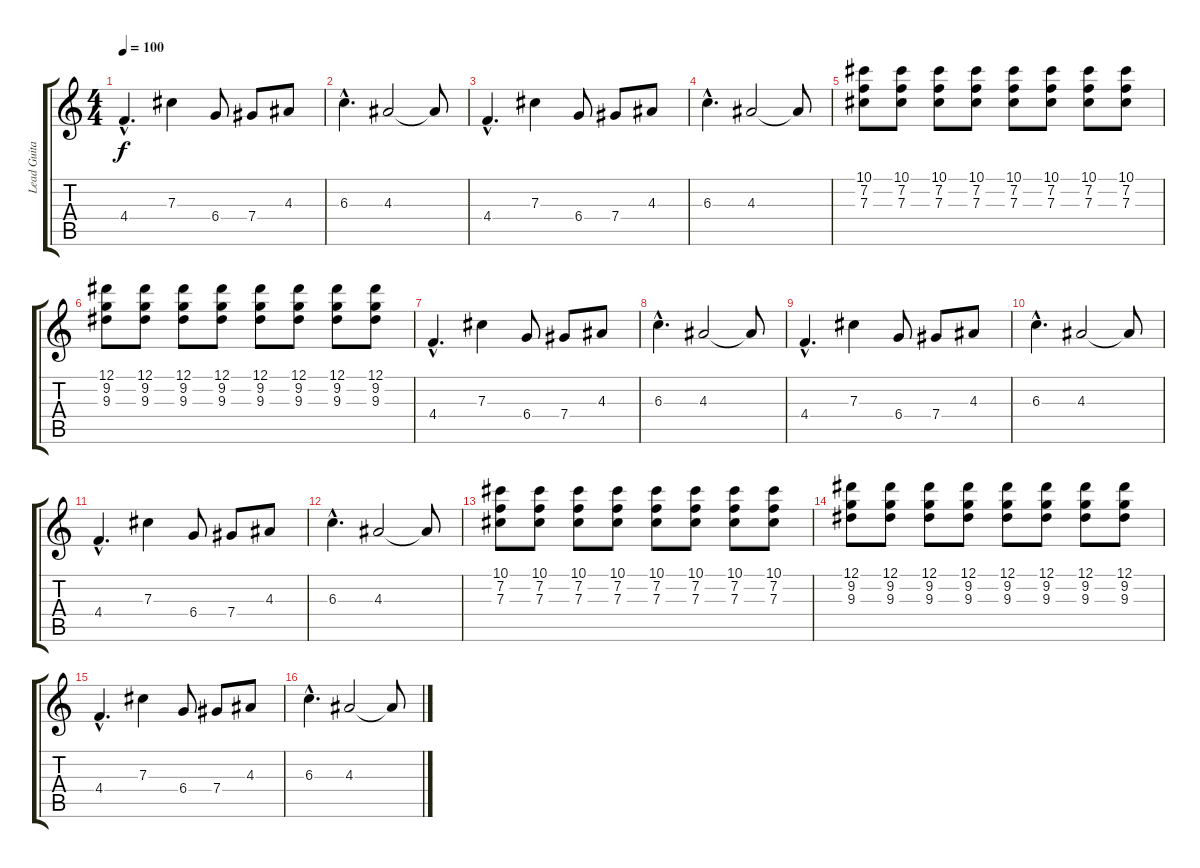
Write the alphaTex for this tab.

\track ("Lead Guitar" "Lead Guita") {instrument overdrivenguitar}
\staff {score tabs}
\tuning (Eb4 Bb3 Gb3 Db3 Ab2 Eb2) {hide}
\ts (4 4)
\tempo 100
\clef g2
\ks c
4.4{hac}.4{d dy f} 7.3.4 6.4.8 7.4.8 4.3.8 |
6.3{hac}.4{d} 4.3.2 4.3{t}.8 |
4.4{hac}.4{d} 7.3.4 6.4.8 7.4.8 4.3.8 |
6.3{hac}.4{d} 4.3.2 4.3{t}.8 |
(10.1 7.2 7.3).8{volume 8} (10.1 7.2 7.3).8 (10.1 7.2 7.3).8 (10.1 7.2 7.3).8 (10.1 7.2 7.3).8 (10.1 7.2 7.3).8 (10.1 7.2 7.3).8 (10.1 7.2 7.3).8 |
(12.1 9.2 9.3).8 (12.1 9.2 9.3).8 (12.1 9.2 9.3).8 (12.1 9.2 9.3).8 (12.1 9.2 9.3).8 (12.1 9.2 9.3).8 (12.1 9.2 9.3).8 (12.1 9.2 9.3).8 |
4.4{hac}.4{d volume 10 instrument stringensemble1} 7.3.4 6.4.8 7.4.8 4.3.8 |
6.3{hac}.4{d} 4.3.2 4.3{t}.8 |
4.4{hac}.4{d} 7.3.4 6.4.8 7.4.8 4.3.8 |
6.3{hac}.4{d} 4.3.2 4.3{t}.8 |
4.4{hac}.4{d} 7.3.4 6.4.8 7.4.8 4.3.8 |
6.3{hac}.4{d} 4.3.2 4.3{t}.8 |
(10.1 7.2 7.3).8{volume 8} (10.1 7.2 7.3).8 (10.1 7.2 7.3).8 (10.1 7.2 7.3).8 (10.1 7.2 7.3).8 (10.1 7.2 7.3).8 (10.1 7.2 7.3).8 (10.1 7.2 7.3).8 |
(12.1 9.2 9.3).8 (12.1 9.2 9.3).8 (12.1 9.2 9.3).8 (12.1 9.2 9.3).8 (12.1 9.2 9.3).8 (12.1 9.2 9.3).8 (12.1 9.2 9.3).8 (12.1 9.2 9.3).8 |
4.4{hac}.4{d volume 10 instrument stringensemble1} 7.3.4 6.4.8 7.4.8 4.3.8 |
6.3{hac}.4{d} 4.3.2 4.3{t}.8
